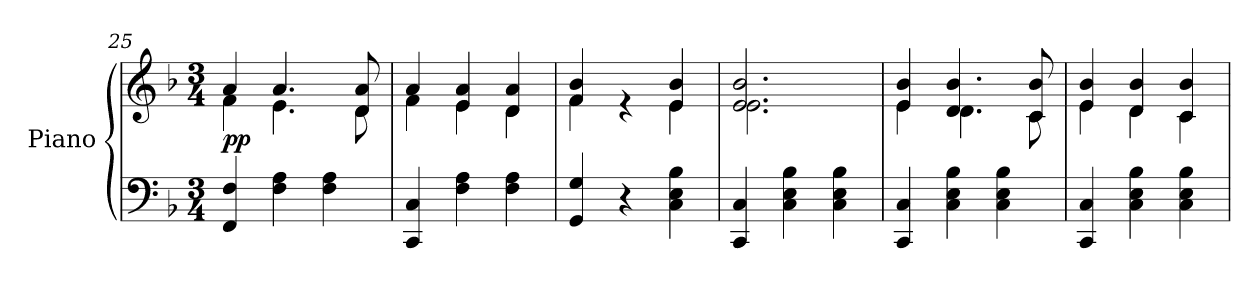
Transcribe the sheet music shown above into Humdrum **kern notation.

**kern	**kern	**dynam
*part1	*part1	*part1
*staff2	*staff1	*staff1/2
*I"Piano	*	*
*I'Pno.	*	*
!!LO:PB:g=z
*clefF4	*clefG2	*
*k[b-]	*k[b-]	*
*M3/4	*M3/4	*
=25	=25	=25
*	*^	*
!	!	!	!LO:DY:b
4FF/ 4F/	4a/	4f\	pp
4F\ 4A\	4.a/	4.e\	.
4F\ 4A\	.	.	.
.	8d/ 8a/	8d\	.
=26	=26	=26	=26
4CC/ 4C/	4a/	4f\	.
4F\ 4A\	4e/ 4a/	4e\	.
4F\ 4A\	4d/ 4a/	4d\	.
=27	=27	=27	=27
4GG/ 4G/	4f/ 4b-/	4f\	.
4r	4re	4ryy	.
4C\ 4E\ 4B-\	4e/ 4b-/	4e\	.
=28	=28	=28	=28
4CC/ 4C/	2.e/ 2.b-/	2.e\	.
4C\ 4E\ 4B-\	.	.	.
4C\ 4E\ 4B-\	.	.	.
=29	=29	=29	=29
4CC/ 4C/	4e/ 4b-/	4e\	.
4C\ 4E\ 4B-\	4.d/ 4.b-/	4.d\	.
4C\ 4E\ 4B-\	.	.	.
.	8c/ 8b-/	8c\	.
=30	=30	=30	=30
4CC/ 4C/	4e/ 4b-/	4e\	.
4C\ 4E\ 4B-\	4d/ 4b-/	4d\	.
4C\ 4E\ 4B-\	4c/ 4b-/	4c\	.
*	*v	*v	*
=	=	=
*-	*-	*-
